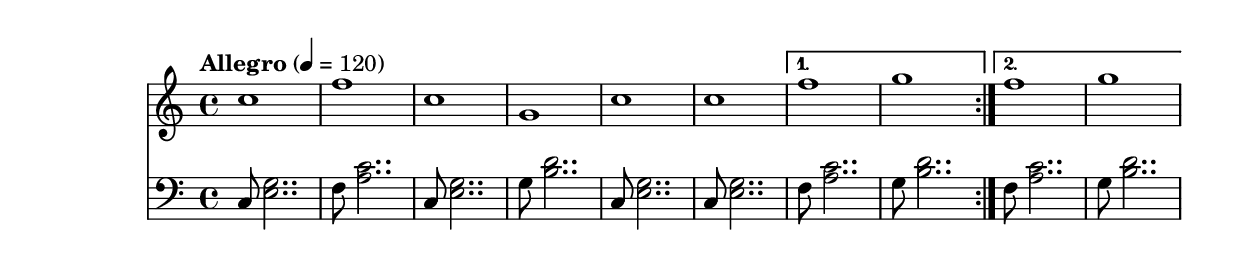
% LilyBin
% Blues in Velvet Room
% from Persona 3 OST
% by Shouji Meguro

% T S T D  T T S D

leftHand = \new Staff {
	\time 4/4
	\tempo "Allegro" 4 = 120
	\clef "treble"
	\key c \major
	\repeat volta 2 {
		c1 f c g
        c c
	}
	\alternative {
		{ f g }
		{ f g }
	}
}

rightHand = \new Staff {
	\time 4/4
	\tempo "Allegro" 4 = 120
	\clef "bass"
	\key c \major
	\repeat volta 2 {
		c8  <e g>2.. f8 <a c>2.. c,8 <e g>2.. g8 <b d>2..
        c,8 <e g>2.. c8 <e g>2..
	}
	\alternative {
		{ f8 <a c>2.. g8 <b d>2.. }
		{ f8 <a c>2.. g8 <b d>2.. }
	}
}

main =  {
	<<
	\relative c'' { \leftHand }
	\relative c { \rightHand }
	>>
}

\score{
	\main
	\layout{ }
}

\score{
	\unfoldRepeats
	\main
	\midi{ }
}


